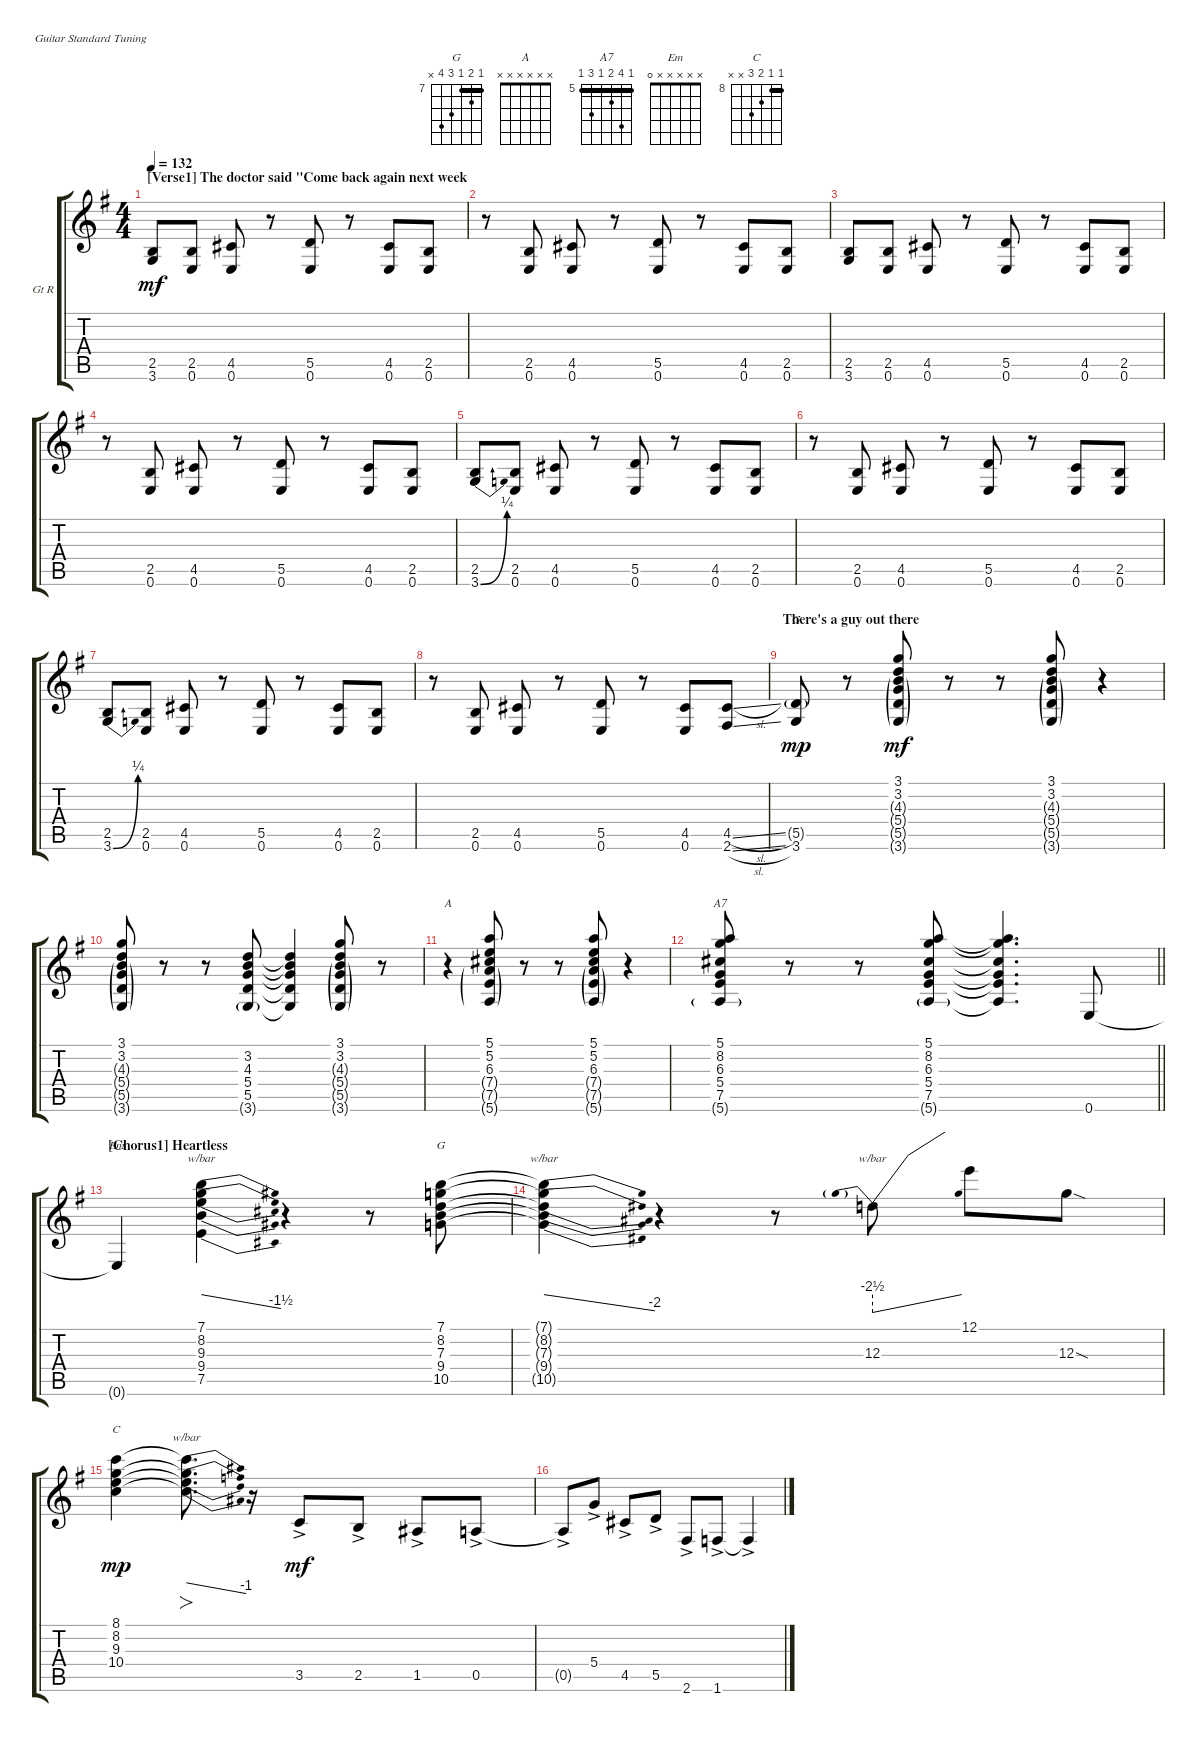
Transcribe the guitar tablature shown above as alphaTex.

\bracketExtendMode groupsimilarinstruments
\firstSystemTrackNameOrientation horizontal
\otherSystemsTrackNameOrientation horizontal
\track ("Guitar - right" "Gt R") {instrument acousticguitarsteel}
\staff {score tabs}
\tuning (E4 B3 G3 D3 A2 E2)
\chord ("G" x x x x x x)
\chord ("A" x x x x x x)
\chord ("A7" 5 8 6 5 7 5) {firstfret 5 showfingering false barre (5 5)}
\chord ("Em" x x x x x 0) {showfingering false}
\chord ("G" 7 8 7 9 10 x) {firstfret 7 barre 7}
\chord ("C" 8 8 9 10 x x) {firstfret 8 barre 8}
\ts (4 4)
\section ("" "[Verse1] The doctor said \"Come back again next week")
\tempo 132
\clef g2
\ks g
(2.5 3.6).8{dy mf} (2.5 0.6).8 (4.5 0.6).8 r.8 (5.5 0.6).8 r.8 (4.5 0.6).8 (2.5 0.6).8 |
r.8 (2.5 0.6).8 (4.5 0.6).8 r.8 (5.5 0.6).8 r.8 (4.5 0.6).8 (2.5 0.6).8 |
(2.5 3.6).8 (2.5 0.6).8 (4.5 0.6).8 r.8 (5.5 0.6).8 r.8 (4.5 0.6).8 (2.5 0.6).8 |
r.8 (2.5 0.6).8 (4.5 0.6).8 r.8 (5.5 0.6).8 r.8 (4.5 0.6).8 (2.5 0.6).8 |
(2.5 3.6{be (bend 0 0 21.599999999999998 1)}).8 (2.5 0.6).8 (4.5 0.6).8 r.8 (5.5 0.6).8 r.8 (4.5 0.6).8 (2.5 0.6).8 |
r.8 (2.5 0.6).8 (4.5 0.6).8 r.8 (5.5 0.6).8 r.8 (4.5 0.6).8 (2.5 0.6).8 |
(2.5 3.6{be (bend 0 0 21.599999999999998 1)}).8 (2.5 0.6).8 (4.5 0.6).8 r.8 (5.5 0.6).8 r.8 (4.5 0.6).8 (2.5 0.6).8 |
r.8 (2.5 0.6).8 (4.5 0.6).8 r.8 (5.5 0.6).8 r.8 (4.5 0.6).8 (2.6{sl} 4.5{sl}).8 |
\section ("" "There's a guy out there")
(3.6 5.5{g}).8{ch "G" dy mp} r.8 (3.1 3.2 4.3{g} 5.4{g} 5.5{g} 3.6{g}).8{dy mf} r.8 r.8 (3.1 3.2 4.3{g} 5.4{g} 5.5{g} 3.6{g}).8 r.4 |
(3.1 3.2 4.3{g} 5.4{g} 5.5{g} 3.6{g}).8 r.8 r.8 (3.2 4.3 5.4 5.5 3.6{g}).8 (3.2{t} 4.3{t} 5.4{t} 5.5{t} 3.6{t}).4 (3.1 3.2 4.3{g} 5.4{g} 5.5{g} 3.6{g}).8 r.8 |
r.4{ch "A"} (5.1 5.2 6.3 7.4{g} 7.5{g} 5.6{g}).8 r.8 r.8 (5.1 5.2 6.3 7.4{g} 7.5{g} 5.6{g}).8 r.4 |
\barLineRight lightlight
(5.1 8.2 6.3 5.4 7.5 5.6{g}).8{ch "A7"} r.8 r.8 (5.1 8.2 6.3 5.4 7.5 5.6{g}).8 (5.1{t} 8.2{t} 6.3{t} 5.4{t} 7.5{t} 5.6{t}).4{d} 0.6.8 |
\section ("" "[Chorus1] Heartless")
0.6{t}.4{ch "Em"} (7.1 8.2 9.3 9.4 7.5).4{tbe (dive default 36.6 0 59.4 -6)} r.4 r.8 (7.1 8.2 7.3 9.4 10.5).8{ch "G"} |
(7.1{t} 8.2{t} 7.3{t} 9.4{t} 10.5{t}).4{tbe (dive default 29.4 0 60 -8)} r.4 r.8 12.3.8{tbe (predivedive default 0 -10 46.199999999999996 0)} 12.1.8 12.3{sod}.8 |
(8.1 8.2 9.3 10.4).4{ch "C" dy mp} (8.1{t} 8.2{t} 9.3{t} 10.4{t}).8{fo d tbe (dive default 9 0 59.4 -4)} r.16 3.5{ac}.8{dy mf} 2.5{ac}.8 1.5{ac}.8 0.5{ac}.8 |
0.5{ac t}.8 5.4{ac}.8 4.5{ac}.8 5.5{ac}.8 2.6{ac}.8 1.6{ac}.8 1.6{ac t}.4
